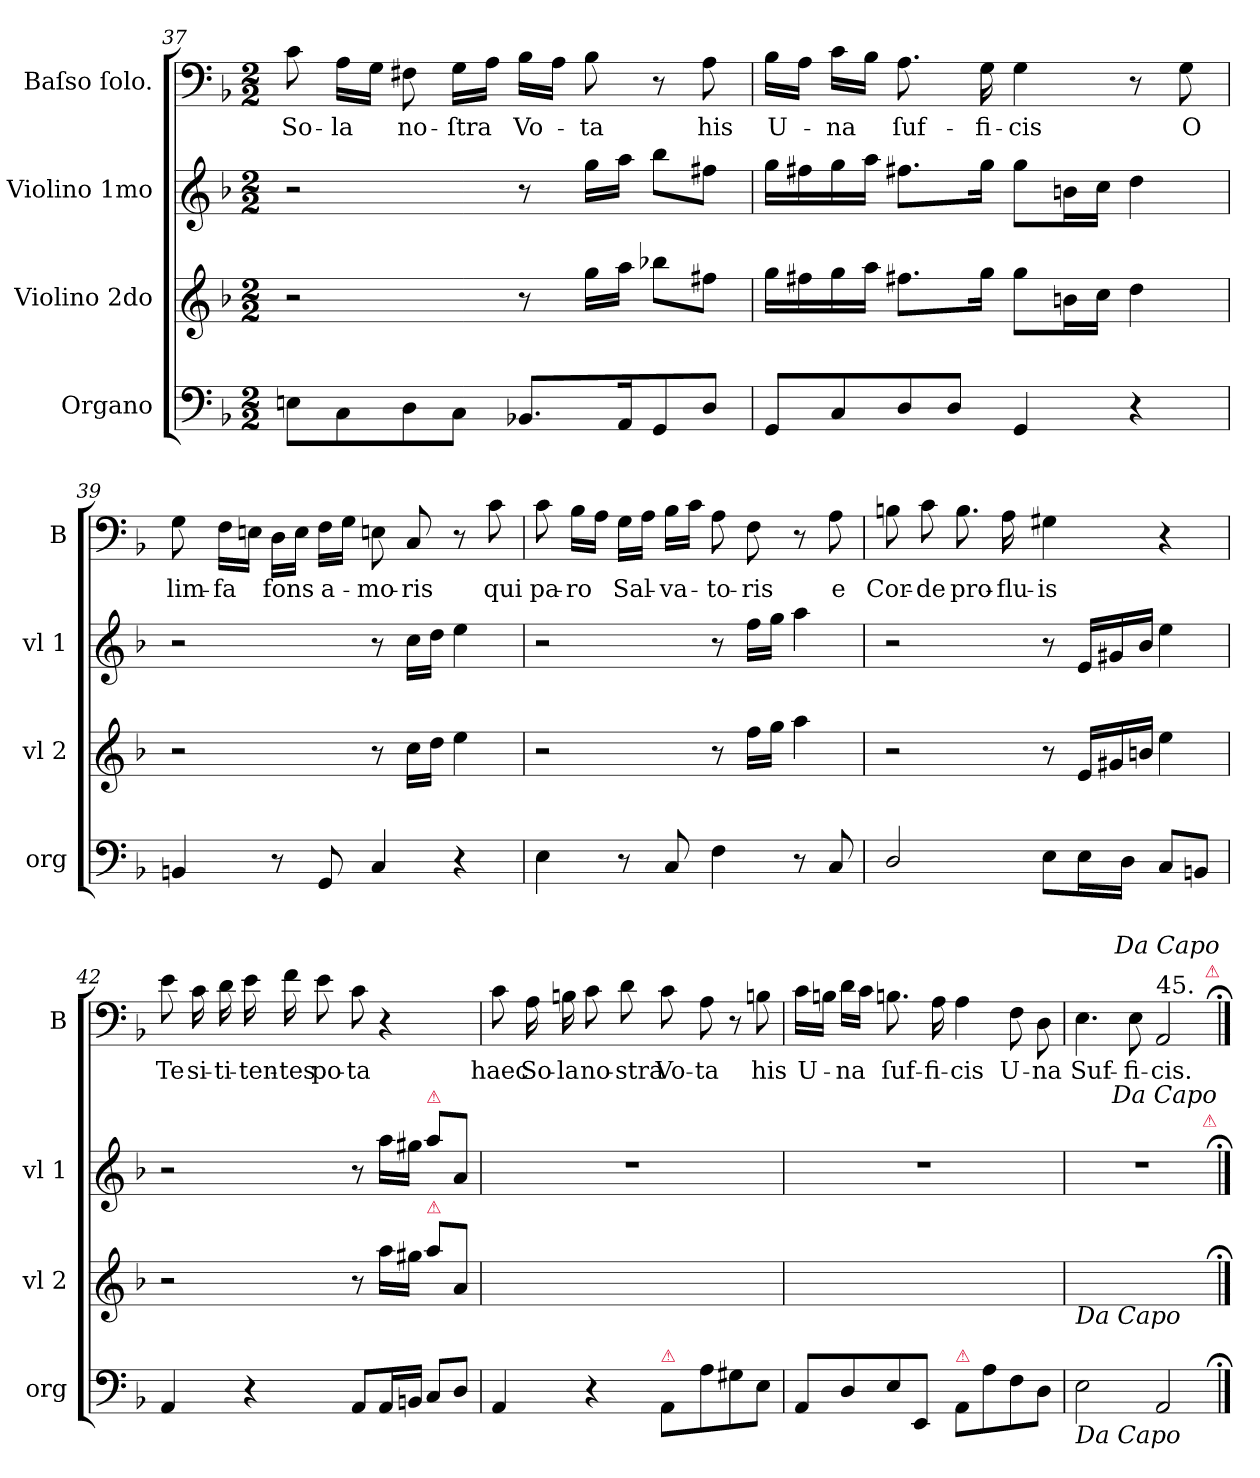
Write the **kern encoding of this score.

**kern	**kern	**kern	**kern	**text
*part4	*part3	*part2	*part1	*part1
*staff4	*staff3	*staff2	*staff1	*staff1
*I"Organo	*I"Violino 2do	*I"Violino 1mo	*I"Baſso ſolo.	*
*I'org	*I'vl 2	*I'vl 1	*I'B	*
*clefF4	*clefG2	*clefG2	*clefF4	*
*k[b-]	*k[b-]	*k[b-]	*k[b-]	*
*F:	*F:	*F:	*F:	*
*M2/2	*M2/2	*M2/2	*M2/2	*
=37	=37	=37	=37	=37
8En\L	2r	2r	8c\	So-
8C\	.	.	16A\LL	-la
.	.	.	16G\JJ	.
8D\	.	.	8F#X\	no-
8C\J	.	.	16G\LL	-ſtra
.	.	.	16A\JJ	.
8.BB-X/L	8r	8r	16B-\LL	Vo-
.	.	.	16A\JJ	.
.	16gg\LL	16gg\LL	8B-\	-ta
16AA/K	16aa\JJ	16aa\JJ	.	.
8GG/	8bb-X\L	8bb-\L	8r	.
8D/J	8ff#X\J	8ff#X\J	8A\	his
=38	=38	=38	=38	=38
8GG/L	16gg\LL	16gg\LL	16B-\LL	U-
.	16ff#X\	16ff#X\	16A\JJ	.
8C/	16gg\	16gg\	16c\LL	-na
.	16aa\JJ	16aa\JJ	16B-\JJ	.
8D/	8.ff#X\L	8.ff#X\L	8.A\	ſuf-
8D/J	.	.	.	.
.	16gg\Jk	16gg\Jk	16G\	-fi-
4GG/	8gg\L	8gg\L	4G\	-cis
.	16bn\L	16bn\L	.	.
.	16cc\JJ	16cc\JJ	.	.
4r	4dd\	4dd\	8r	.
.	.	.	8G\	O
=39	=39	=39	=39	=39
4BBn/	2r	2r	8G\	lim-
.	.	.	16F\LL	-fa
.	.	.	16En\JJ	.
8r	.	.	16D\LL	fons
.	.	.	16E\JJ	.
8GG/	.	.	16F\LL	a-
.	.	.	16G\JJ	.
4C/	8r	8r	8En\	mo-
.	16cc\LL	16cc\LL	8C/	-ris
.	16dd\JJ	16dd\JJ	.	.
4r	4ee\	4ee\	8r	.
.	.	.	8c\	qui
=40	=40	=40	=40	=40
4E\	2r	2r	8c\	pa-
.	.	.	16B-\LL	-ro
.	.	.	16A\JJ	.
8r	.	.	16G\LL	Sal-
.	.	.	16A\JJ	.
8C/	.	.	16B-\LL	-va-
.	.	.	16c\JJ	.
4F\	8r	8r	8A\	-to-
.	16ff\LL	16ff\LL	8F\	-ris
.	16gg\JJ	16gg\JJ	.	.
8r	4aa\	4aa\	8r	.
8C/	.	.	8A\	e
=41	=41	=41	=41	=41
2D/	2r	2r	8Bn\	Cor-
.	.	.	8c\	-de
.	.	.	8.B\	pro-
.	.	.	16A\	-flu-
8E\L	8r	8r	4G#X\	-is
*	*Xtuplet	*Xtuplet	*	*
16E\L	24e/LL	24e/LL	.	.
.	24g#X/	24g#X/	.	.
16D\JJ	.	.	.	.
.	24bn/JJ	24b-/JJ	.	.
8C/L	4ee\	4ee\	4r	.
8BBn/J	.	.	.	.
=42	=42	=42	=42	=42
4AA/	2r	2r	8e\	Te
.	.	.	16c\	si-
.	.	.	16d\	-ti-
4r	.	.	16e\	-ten-
.	.	.	16f\	-tes
.	.	.	8e\	po-
8AA/L	8r	8r	8c\	-ta
!	!	!	!LO:N:vis=4	!
16AA/L	16aa\LL	16aa\LL	4.r	.
16BBn/JJ	16gg#X\JJ	16gg#X\JJ	.	.
!	!	!LO:TX:a:color=crimson:t=⚠	!	!
!	!LO:TX:a:color=crimson:t=⚠	!	!	!
8C/L	8aa\L	8aa\L	.	.
8D/J	8a/J	8a/J	.	.
=43	=43	=43	=43	=43
4AA/	1ryy	1r	8c\	haec
.	.	.	16A\	So-
.	.	.	16Bn\	-la
4r	.	.	8c\	no-
.	.	.	8d\	-stra
!LO:TX:a:color=crimson:t=⚠	!	!	!	!
8AA/L	.	.	8c\	Vo-
8A\	.	.	8A\	-ta
8G#X\	.	.	8r	.
8E\J	.	.	8Bn\	his
=44	=44	=44	=44	=44
8AA/L	1ryy	1r	16c\LL	U-
.	.	.	16Bn\JJ	.
8D/	.	.	16d\LL	-na
.	.	.	16c\JJ	.
8E/	.	.	8.Bn\	ſuf-
8EE/J	.	.	.	.
.	.	.	16A\	-fi-
!LO:TX:a:color=crimson:t=⚠	!	!	!	!
8AA/L	.	.	4A\	-cis
8A\	.	.	.	.
8F\	.	.	8F\	U-
8D\J	.	.	8D\	-na
=45	=45	=45	=45	=45
!	!LO:TX:b:i:t=Da Capo	!	!	!
!LO:TX:b:i:t=Da Capo	!	!	!	!
2E\	1ryy	1r	4.E\	Suf-
.	.	.	8E\	-fi-
!	!	!	!LO:TX:a:t=45.	!
2AA/	.	.	2AA/	-cis.
!	!	!	!LO:TX:a:color=crimson:t=⚠	!
!	!	!	!LO:TX:a:i:t=Da Capo	!
!	!	!LO:TX:a:color=crimson:t=⚠	!	!
!	!	!LO:TX:a:i:t=Da Capo	!	!
==;	==;	==;	==;	==;
*-	*-	*-	*-	*-
